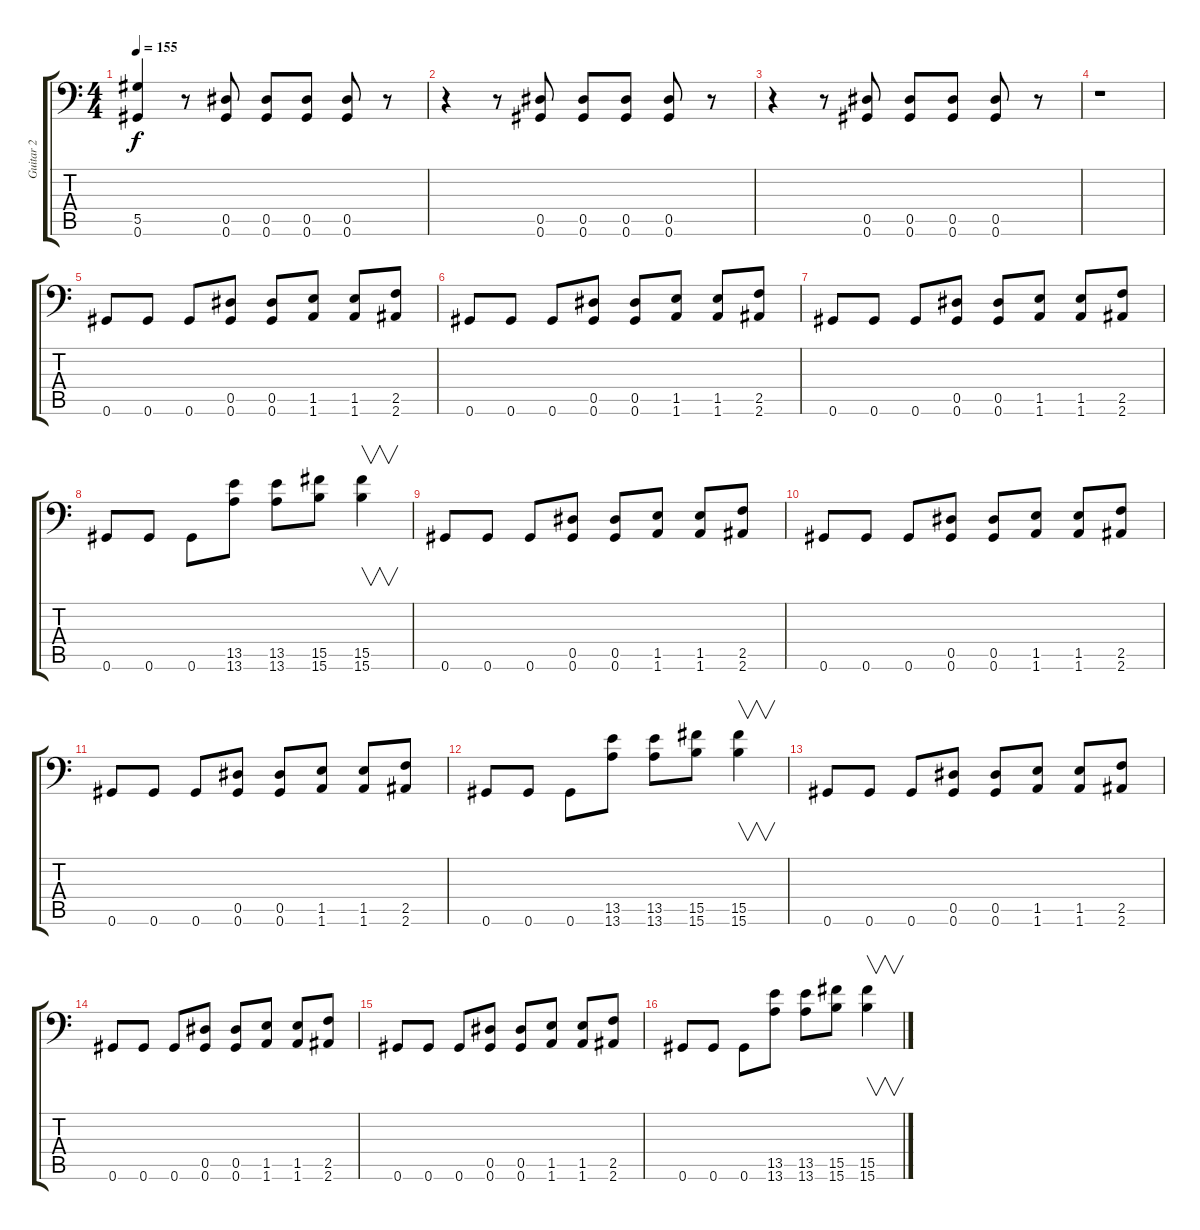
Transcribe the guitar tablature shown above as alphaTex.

\track ("Guitar 2" "Guitar 2") {instrument distortionguitar}
\staff {score tabs}
\tuning (Bb3 F3 Db3 Ab2 Eb2 Ab1) {hide}
\ts (4 4)
\tempo 155
\clef f4
\ks c
(5.5 0.6).4{dy f} r.8 (0.5 0.6).8 (0.5 0.6).8 (0.5 0.6).8 (0.5 0.6).8 r.8 |
r.4 r.8 (0.5 0.6).8 (0.5 0.6).8 (0.5 0.6).8 (0.5 0.6).8 r.8 |
r.4 r.8 (0.5 0.6).8 (0.5 0.6).8 (0.5 0.6).8 (0.5 0.6).8 r.8 |
r.1 |
0.6.8 0.6.8 0.6.8 (0.5 0.6).8 (0.5 0.6).8 (1.5 1.6).8 (1.5 1.6).8 (2.5 2.6).8 |
0.6.8 0.6.8 0.6.8 (0.5 0.6).8 (0.5 0.6).8 (1.5 1.6).8 (1.5 1.6).8 (2.5 2.6).8 |
0.6.8 0.6.8 0.6.8 (0.5 0.6).8 (0.5 0.6).8 (1.5 1.6).8 (1.5 1.6).8 (2.5 2.6).8 |
0.6.8 0.6.8 0.6.8 (13.5 13.6).8 (13.5 13.6).8 (15.5 15.6).8 (15.5 15.6).4{v} |
0.6.8 0.6.8 0.6.8 (0.5 0.6).8 (0.5 0.6).8 (1.5 1.6).8 (1.5 1.6).8 (2.5 2.6).8 |
0.6.8 0.6.8 0.6.8 (0.5 0.6).8 (0.5 0.6).8 (1.5 1.6).8 (1.5 1.6).8 (2.5 2.6).8 |
0.6.8 0.6.8 0.6.8 (0.5 0.6).8 (0.5 0.6).8 (1.5 1.6).8 (1.5 1.6).8 (2.5 2.6).8 |
0.6.8 0.6.8 0.6.8 (13.5 13.6).8 (13.5 13.6).8 (15.5 15.6).8 (15.5 15.6).4{v} |
0.6.8 0.6.8 0.6.8 (0.5 0.6).8 (0.5 0.6).8 (1.5 1.6).8 (1.5 1.6).8 (2.5 2.6).8 |
0.6.8 0.6.8 0.6.8 (0.5 0.6).8 (0.5 0.6).8 (1.5 1.6).8 (1.5 1.6).8 (2.5 2.6).8 |
0.6.8 0.6.8 0.6.8 (0.5 0.6).8 (0.5 0.6).8 (1.5 1.6).8 (1.5 1.6).8 (2.5 2.6).8 |
0.6.8 0.6.8 0.6.8 (13.5 13.6).8 (13.5 13.6).8 (15.5 15.6).8 (15.5 15.6).4{v}
